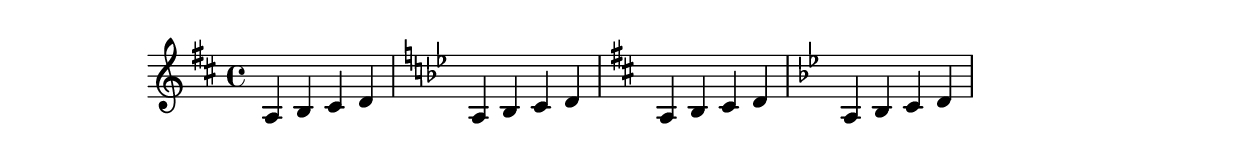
%% Do not edit this file; it is automatically
%% generated from LSR http://lsr.dsi.unimi.it
%% This file is in the public domain.
\version "2.13.16"

\header {
  lsrtags = "pitches"

%% Translation of GIT committish: 1d589aa04c20d7711bf662618adbdd6d445db29d
doctitlees = "Evitar que se impriman becuadros cuando cambia la armadura"

texidoces = "

Cuando cambia la armadura de la tonalidad, se imprimen becuadros
automáticamente para cancelar las alteraciones de las armaduras
anteriores.  Esto se puede evitar estableciendo al valor @qq{falso} la
propiedad @code{printKeyCancellation} del contexto @code{Staff}.

"

%% Translation of GIT committish: 0a868be38a775ecb1ef935b079000cebbc64de40
doctitlede = "Auflösungzeichen nicht setzen wenn die Tonart wechselt"

texidocde = "
Wenn die Tonart wechselt, werden automatisch Auflösungszeichen ausgegeben,
um Versetzungszeichen der vorherigen Tonart aufzulösen.  Das kann
verhindert werden, indem die @code{printKeyCancellation}-Eigenschaft
im @code{Staff}-Kontext auf \"false\" gesetzt wird.
"
%% Translation of GIT committish: 58a29969da425eaf424946f4119e601545fb7a7e
  texidocfr = "
Après un changement de tonalité, un bécarre est imprimé pour annuler
toute altération précédente.  Ceci peut être supprimé en réglant à
@code{\"false\"} la propriété @code{printKeyCancellation} du contexte
@code{Staff}. 

"

  doctitlefr = "Suppression des bécarres superflus après un changement de
tonalité"

  texidoc = "
When the key signature changes, natural signs are automatically printed
to cancel any accidentals from previous key signatures.  This may be
prevented by setting to @code{f} the @code{printKeyCancellation}
property in the @code{Staff} context.

"
  doctitle = "Preventing natural signs from being printed when the key signature changes"
} % begin verbatim

\relative c' {
  \key d \major
  a4 b cis d
  \key g \minor
  a4 bes c d
  \set Staff.printKeyCancellation = ##f
  \key d \major
  a4 b cis d
  \key g \minor
  a4 bes c d
}

